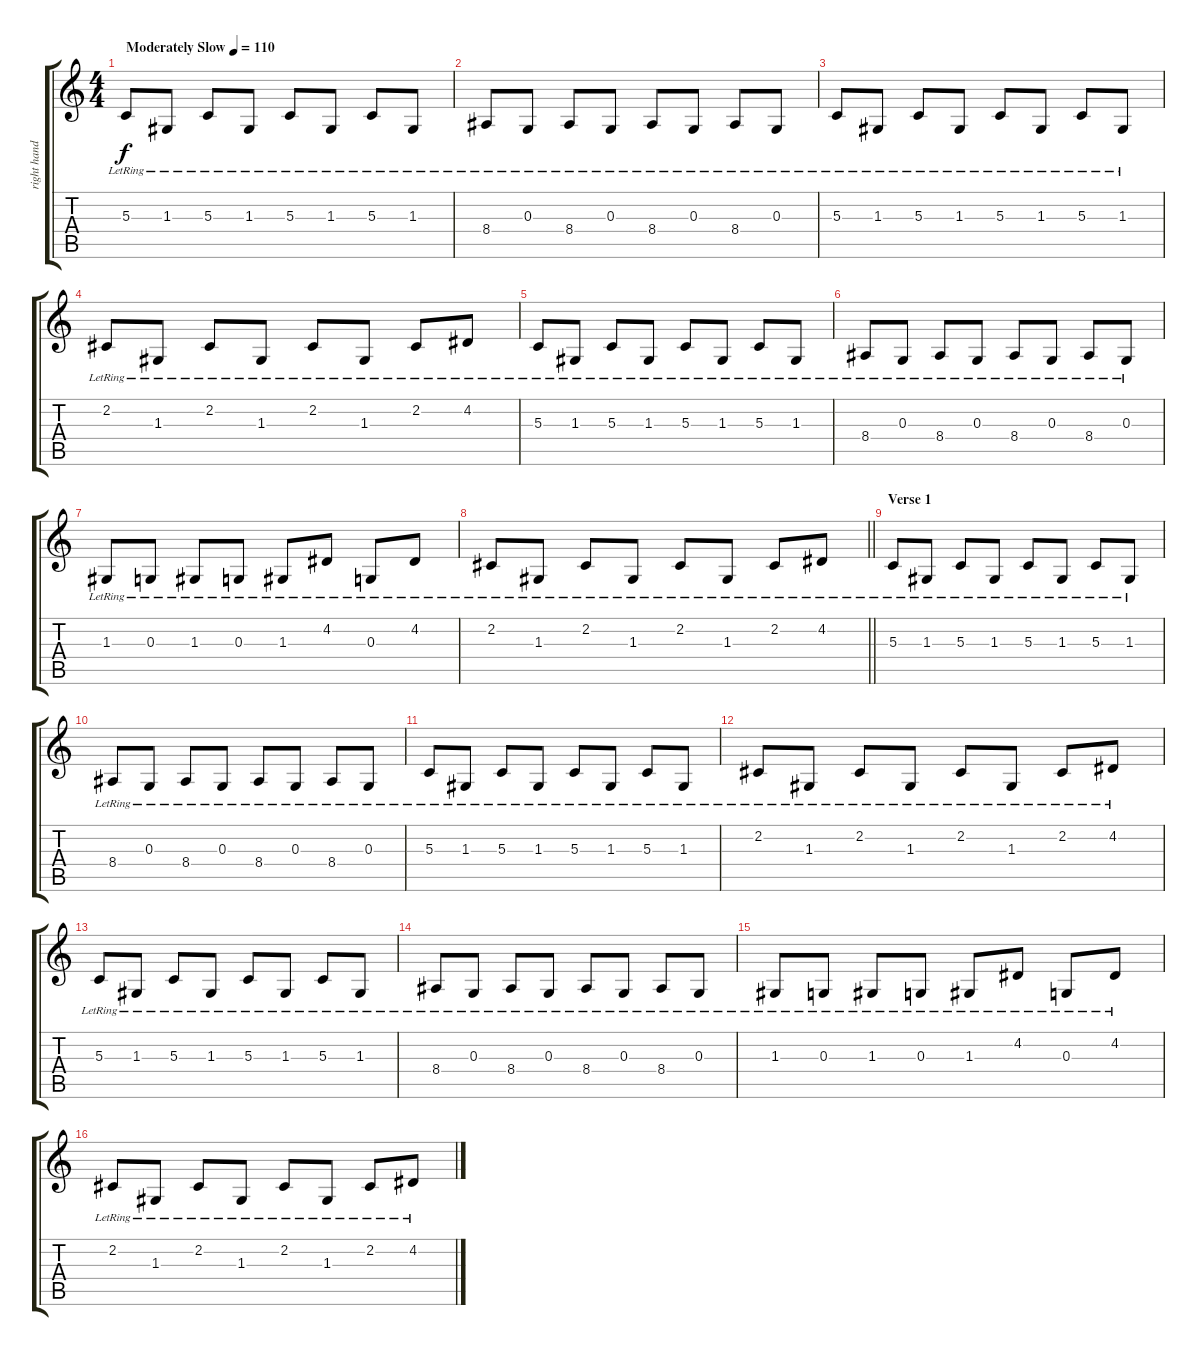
\track ("right hand piano part" "right hand") {instrument acousticgrandpiano}
\staff {score tabs}
\tuning (E4 B3 G3 D3 A2 E2) {hide}
\ts (4 4)
\tempo (110 "Moderately Slow")
\clef g2
\ks c
5.3{lr}.8{dy f instrument acousticgrandpiano} 1.3{lr}.8 5.3{lr}.8 1.3{lr}.8 5.3{lr}.8 1.3{lr}.8 5.3{lr}.8 1.3{lr}.8 |
8.4{lr}.8 0.3{lr}.8 8.4{lr}.8 0.3{lr}.8 8.4{lr}.8 0.3{lr}.8 8.4{lr}.8 0.3{lr}.8 |
5.3{lr}.8 1.3{lr}.8 5.3{lr}.8 1.3{lr}.8 5.3{lr}.8 1.3{lr}.8 5.3{lr}.8 1.3{lr}.8 |
2.2{lr}.8 1.3{lr}.8 2.2{lr}.8 1.3{lr}.8 2.2{lr}.8 1.3{lr}.8 2.2{lr}.8 4.2{lr}.8 |
5.3{lr}.8 1.3{lr}.8 5.3{lr}.8 1.3{lr}.8 5.3{lr}.8 1.3{lr}.8 5.3{lr}.8 1.3{lr}.8 |
8.4{lr}.8 0.3{lr}.8 8.4{lr}.8 0.3{lr}.8 8.4{lr}.8 0.3{lr}.8 8.4{lr}.8 0.3{lr}.8 |
1.3{lr}.8 0.3{lr}.8 1.3{lr}.8 0.3{lr}.8 1.3{lr}.8 4.2{lr}.8 0.3{lr}.8 4.2{lr}.8 |
\barLineRight lightlight
2.2{lr}.8 1.3{lr}.8 2.2{lr}.8 1.3{lr}.8 2.2{lr}.8 1.3{lr}.8 2.2{lr}.8 4.2{lr}.8 |
\section ("" "Verse 1")
5.3{lr}.8 1.3{lr}.8 5.3{lr}.8 1.3{lr}.8 5.3{lr}.8 1.3{lr}.8 5.3{lr}.8 1.3{lr}.8 |
8.4{lr}.8 0.3{lr}.8 8.4{lr}.8 0.3{lr}.8 8.4{lr}.8 0.3{lr}.8 8.4{lr}.8 0.3{lr}.8 |
5.3{lr}.8 1.3{lr}.8 5.3{lr}.8 1.3{lr}.8 5.3{lr}.8 1.3{lr}.8 5.3{lr}.8 1.3{lr}.8 |
2.2{lr}.8 1.3{lr}.8 2.2{lr}.8 1.3{lr}.8 2.2{lr}.8 1.3{lr}.8 2.2{lr}.8 4.2{lr}.8 |
5.3{lr}.8 1.3{lr}.8 5.3{lr}.8 1.3{lr}.8 5.3{lr}.8 1.3{lr}.8 5.3{lr}.8 1.3{lr}.8 |
8.4{lr}.8 0.3{lr}.8 8.4{lr}.8 0.3{lr}.8 8.4{lr}.8 0.3{lr}.8 8.4{lr}.8 0.3{lr}.8 |
1.3{lr}.8 0.3{lr}.8 1.3{lr}.8 0.3{lr}.8 1.3{lr}.8 4.2{lr}.8 0.3{lr}.8 4.2{lr}.8 |
2.2{lr}.8 1.3{lr}.8 2.2{lr}.8 1.3{lr}.8 2.2{lr}.8 1.3{lr}.8 2.2{lr}.8 4.2{lr}.8
